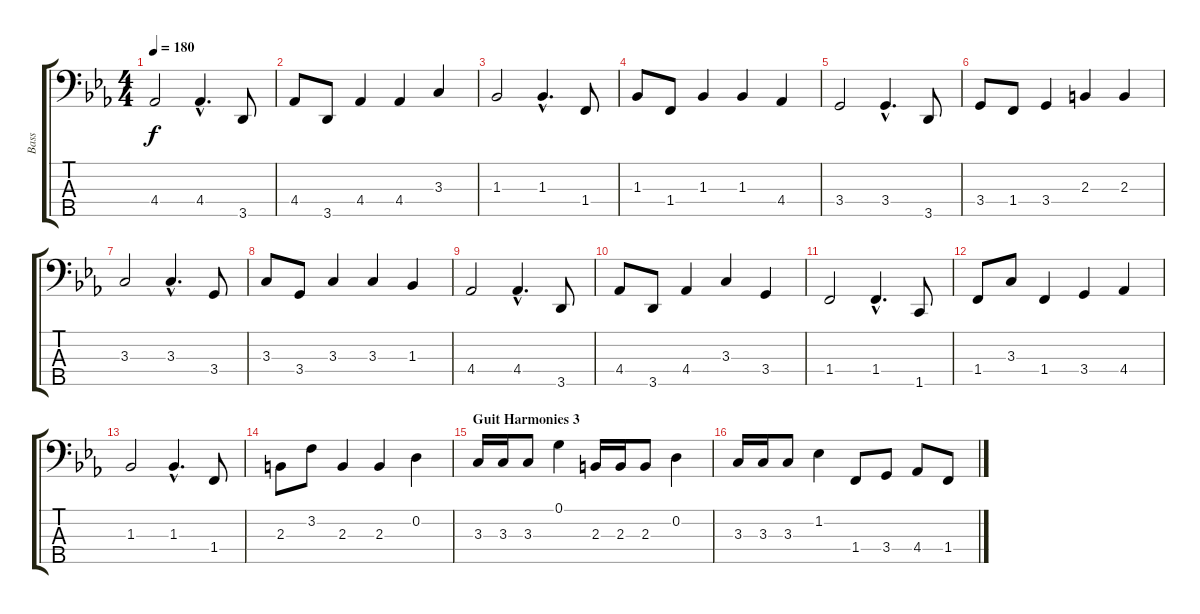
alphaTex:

\track ("Bass" "Bass") {instrument electricbassfinger}
\staff {score tabs}
\tuning (G2 D2 A1 E1 B0) {hide}
\ts (4 4)
\tempo 180
\clef f4
\ks eb
4.4.2{dy f} 4.4{hac}.4{d} 3.5.8 |
4.4.8 3.5.8 4.4.4 4.4.4 3.3.4 |
1.3.2 1.3{hac}.4{d} 1.4.8 |
1.3.8 1.4.8 1.3.4 1.3.4 4.4.4 |
3.4.2 3.4{hac}.4{d} 3.5.8 |
3.4.8 1.4.8 3.4.4 2.3.4 2.3.4 |
3.3.2 3.3{hac}.4{d} 3.4.8 |
3.3.8 3.4.8 3.3.4 3.3.4 1.3.4 |
4.4.2 4.4{hac}.4{d} 3.5.8 |
4.4.8 3.5.8 4.4.4 3.3.4 3.4.4 |
1.4.2 1.4{hac}.4{d} 1.5.8 |
1.4.8 3.3.8 1.4.4 3.4.4 4.4.4 |
1.3.2 1.3{hac}.4{d} 1.4.8 |
2.3.8 3.2.8 2.3.4 2.3.4 0.2.4 |
\section ("" "Guit Harmonies 3")
3.3.16 3.3.16 3.3.8 0.1.4 2.3.16 2.3.16 2.3.8 0.2.4 |
3.3.16 3.3.16 3.3.8 1.2.4 1.4.8 3.4.8 4.4.8 1.4.8
